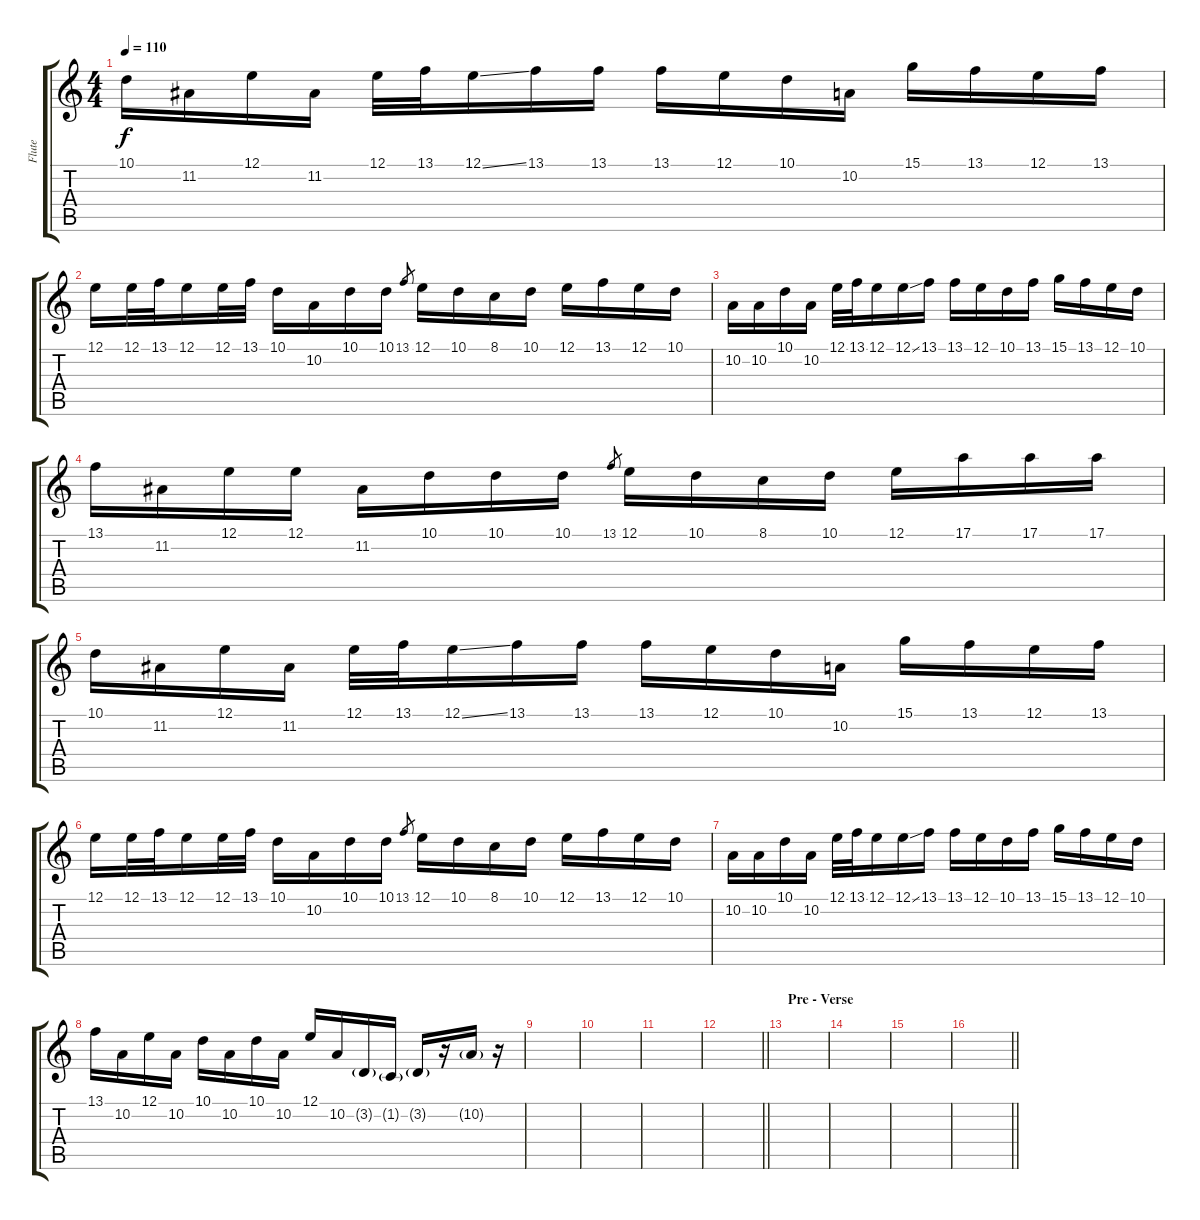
\track ("Flute" "Flute") {instrument flute}
\staff {score tabs}
\tuning (E4 B3 G3 D3 A2 E2) {hide}
\ts (4 4)
\tempo 110
\clef g2
\ks c
10.1.16{dy f} 11.2.16 12.1.16 11.2.16 12.1.32 13.1.32 12.1{ss}.16 13.1.16 13.1.16 13.1.16 12.1.16 10.1.16 10.2.16 15.1.16 13.1.16 12.1.16 13.1.16 |
12.1.16 12.1.32 13.1.32 12.1.16 12.1.32 13.1.32 10.1.16 10.2.16 10.1.16 10.1.16 13.1.8{gr} 12.1.16 10.1.16 8.1.16 10.1.16 12.1.16 13.1.16 12.1.16 10.1.16 |
10.2.16 10.2.16 10.1.16 10.2.16 12.1.32 13.1.32 12.1.16 12.1{ss}.16 13.1.16 13.1.16 12.1.16 10.1.16 13.1.16 15.1.16 13.1.16 12.1.16 10.1.16 |
13.1.16 11.2.16 12.1.16 12.1.16 11.2.16 10.1.16 10.1.16 10.1.16 13.1.8{gr} 12.1.16 10.1.16 8.1.16 10.1.16 12.1.16 17.1.16 17.1.16 17.1.16 |
10.1.16 11.2.16 12.1.16 11.2.16 12.1.32 13.1.32 12.1{ss}.16 13.1.16 13.1.16 13.1.16 12.1.16 10.1.16 10.2.16 15.1.16 13.1.16 12.1.16 13.1.16 |
12.1.16 12.1.32 13.1.32 12.1.16 12.1.32 13.1.32 10.1.16 10.2.16 10.1.16 10.1.16 13.1.8{gr} 12.1.16 10.1.16 8.1.16 10.1.16 12.1.16 13.1.16 12.1.16 10.1.16 |
10.2.16 10.2.16 10.1.16 10.2.16 12.1.32 13.1.32 12.1.16 12.1{ss}.16 13.1.16 13.1.16 12.1.16 10.1.16 13.1.16 15.1.16 13.1.16 12.1.16 10.1.16 |
13.1.16 10.2.16 12.1.16 10.2.16 10.1.16 10.2.16 10.1.16 10.2.16 12.1.16 10.2.16 3.2{g}.16 1.2{g}.16 3.2{g}.16 r.16 10.2{g}.16 r.16 |
|
|
|
\barLineRight lightlight
|
\section ("" "Pre - Verse")
|
|
|
\barLineRight lightlight
